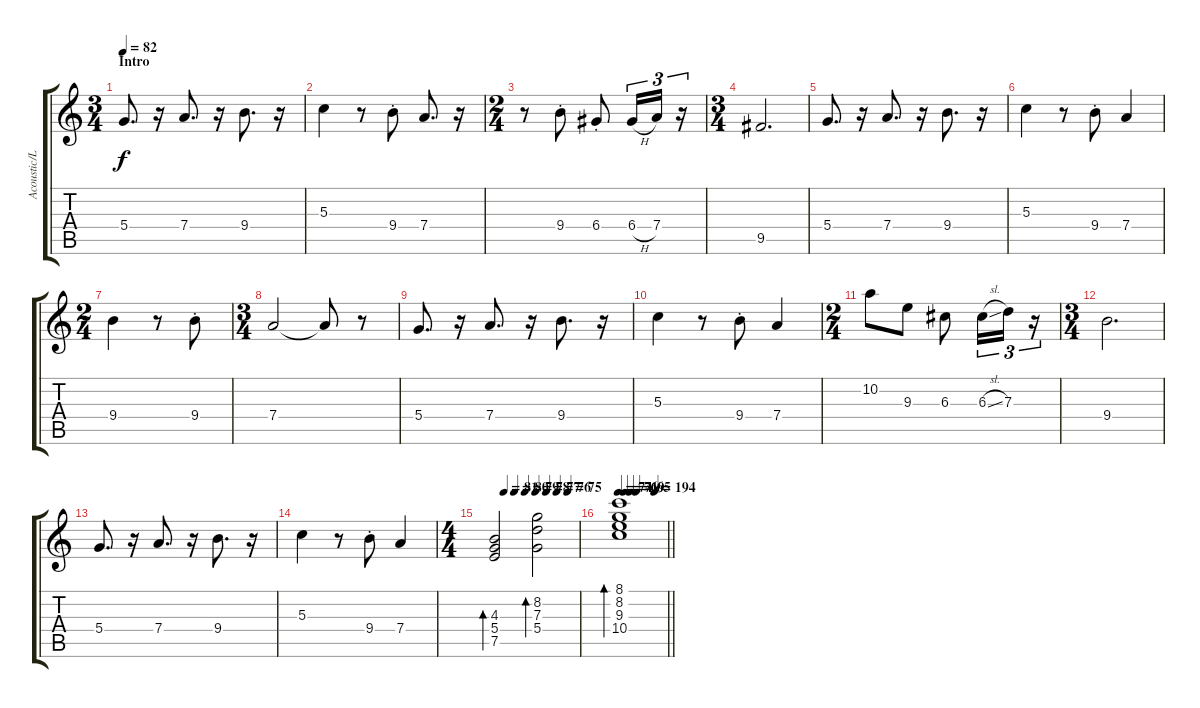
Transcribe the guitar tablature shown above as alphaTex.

\track ("Acoustic/Lead Guitar II" "Acoustic/L") {instrument distortionguitar}
\staff {score tabs}
\tuning (E4 B3 G3 D3 A2 E2) {hide}
\ts (3 4)
\section ("" "Intro")
\tempo 82
\clef g2
\ks c
5.4.8{d dy f instrument acousticguitarnylon} r.16 7.4.8{d} r.16 9.4.8{d} r.16 |
5.3.4 r.8 9.4{st}.8 7.4.8{d} r.16 |
\ts (2 4)
r.8 9.4{st}.8 6.4{st}.8 6.4{h}.16{tu (3 2)} 7.4.16{tu (3 2)} r.16{tu (3 2)} |
\ts (3 4)
9.5.2{d} |
5.4.8{d} r.16 7.4.8{d} r.16 9.4.8{d} r.16 |
5.3.4 r.8 9.4{st}.8 7.4.4 |
\ts (2 4)
9.4.4 r.8 9.4{st}.8 |
\ts (3 4)
7.4.2 7.4{t}.8 r.8 |
5.4.8{d} r.16 7.4.8{d} r.16 9.4.8{d} r.16 |
5.3.4 r.8 9.4{st}.8 7.4.4 |
\ts (2 4)
10.2.8 9.3.8 6.3.8 6.3{sl}.16{tu (3 2)} 7.3.16{tu (3 2)} r.16{tu (3 2)} |
\ts (3 4)
9.4.2{d} |
5.4.8{d} r.16 7.4.8{d} r.16 9.4.8{d} r.16 |
5.3.4 r.8 9.4{st}.8 7.4.4 |
\ts (4 4)
\tempo (81 0.125)
\tempo (80 0.25)
\tempo (79 0.375)
\tempo (78 0.5)
\tempo (77 0.625)
\tempo (76 0.75)
\tempo (75 0.875)
(4.3 5.4 7.5).2{bd 30} (8.2 7.3 5.4).2{bd 30} |
\tempo 74
\tempo (71 0.125)
\tempo (69 0.25)
\tempo (65 0.375)
\tempo (194 0.75)
\barLineRight lightlight
(8.1 8.2 9.3 10.4).1{bd 120}
